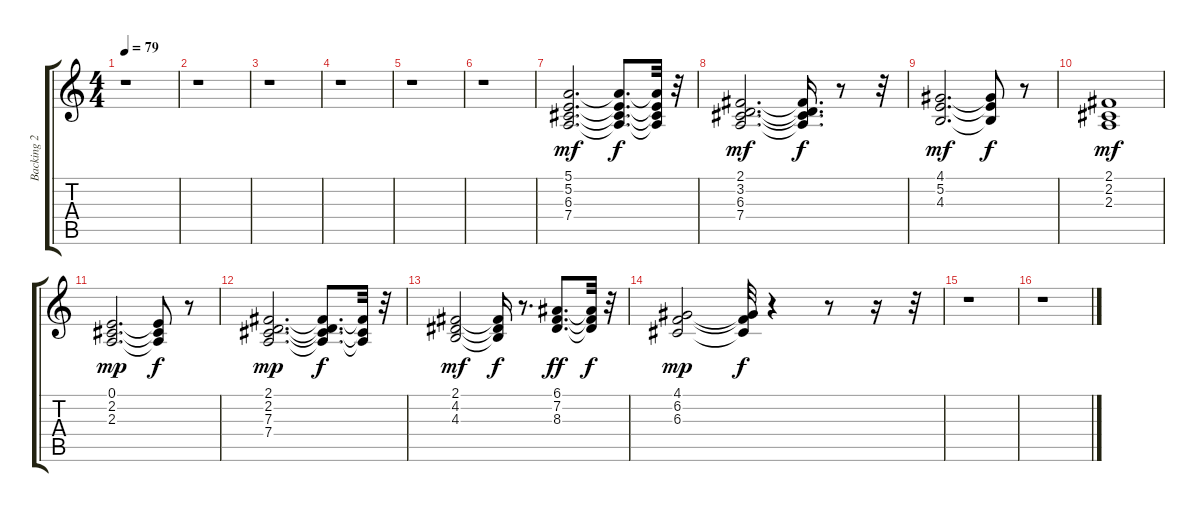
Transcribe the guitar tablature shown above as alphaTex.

\track ("Backing 2" "Backing 2") {instrument choiraahs}
\staff {score tabs}
\tuning (E4 B3 G3 D3 A2 E2) {hide}
\ts (4 4)
\tempo 79
\clef g2
\ks c
r.1{dy mf} |
r.1 |
r.1 |
r.1 |
r.1 |
r.1 |
(5.1 5.2 6.3 7.4).2{d} (5.1{t} 5.2{t} 6.3{t} 7.4{t}).8{d dy f} (5.1{t} 5.2{t} 6.3{t} 7.4{t}).32 r.32 |
(2.1 3.2 6.3 7.4).2{d dy mf} (2.1{t} 3.2{t} 6.3{t} 7.4{t}).16{d dy f} r.8 r.32 |
(4.1 5.2 4.3).2{d dy mf} (4.1{t} 5.2{t} 4.3{t}).8{dy f} r.8 |
(2.1 2.2 2.3).1{dy mf} |
(0.1 2.2 2.3).2{d dy mp} (0.1{t} 2.2{t} 2.3{t}).8{dy f} r.8 |
(2.1 2.2 7.3 7.4).2{d dy mp} (2.1{t} 2.2{t} 7.3{t} 7.4{t}).8{d dy f} (2.1{t} 2.2{t} 7.4{t}).32 r.32 |
(2.1 4.2 4.3).2{dy mf} (2.1{t} 4.2{t} 4.3{t}).16{dy f} r.8{d} (6.1 7.2 8.3).8{d dy ff} (6.1{t} 7.2{t} 8.3{t}).32{dy f} r.32 |
(4.1 6.2 6.3).2{dy mp} (4.1{t} 6.2{t} 6.3{t}).32{dy f} r.4 r.8 r.16 r.32 |
r.1 |
r.1
